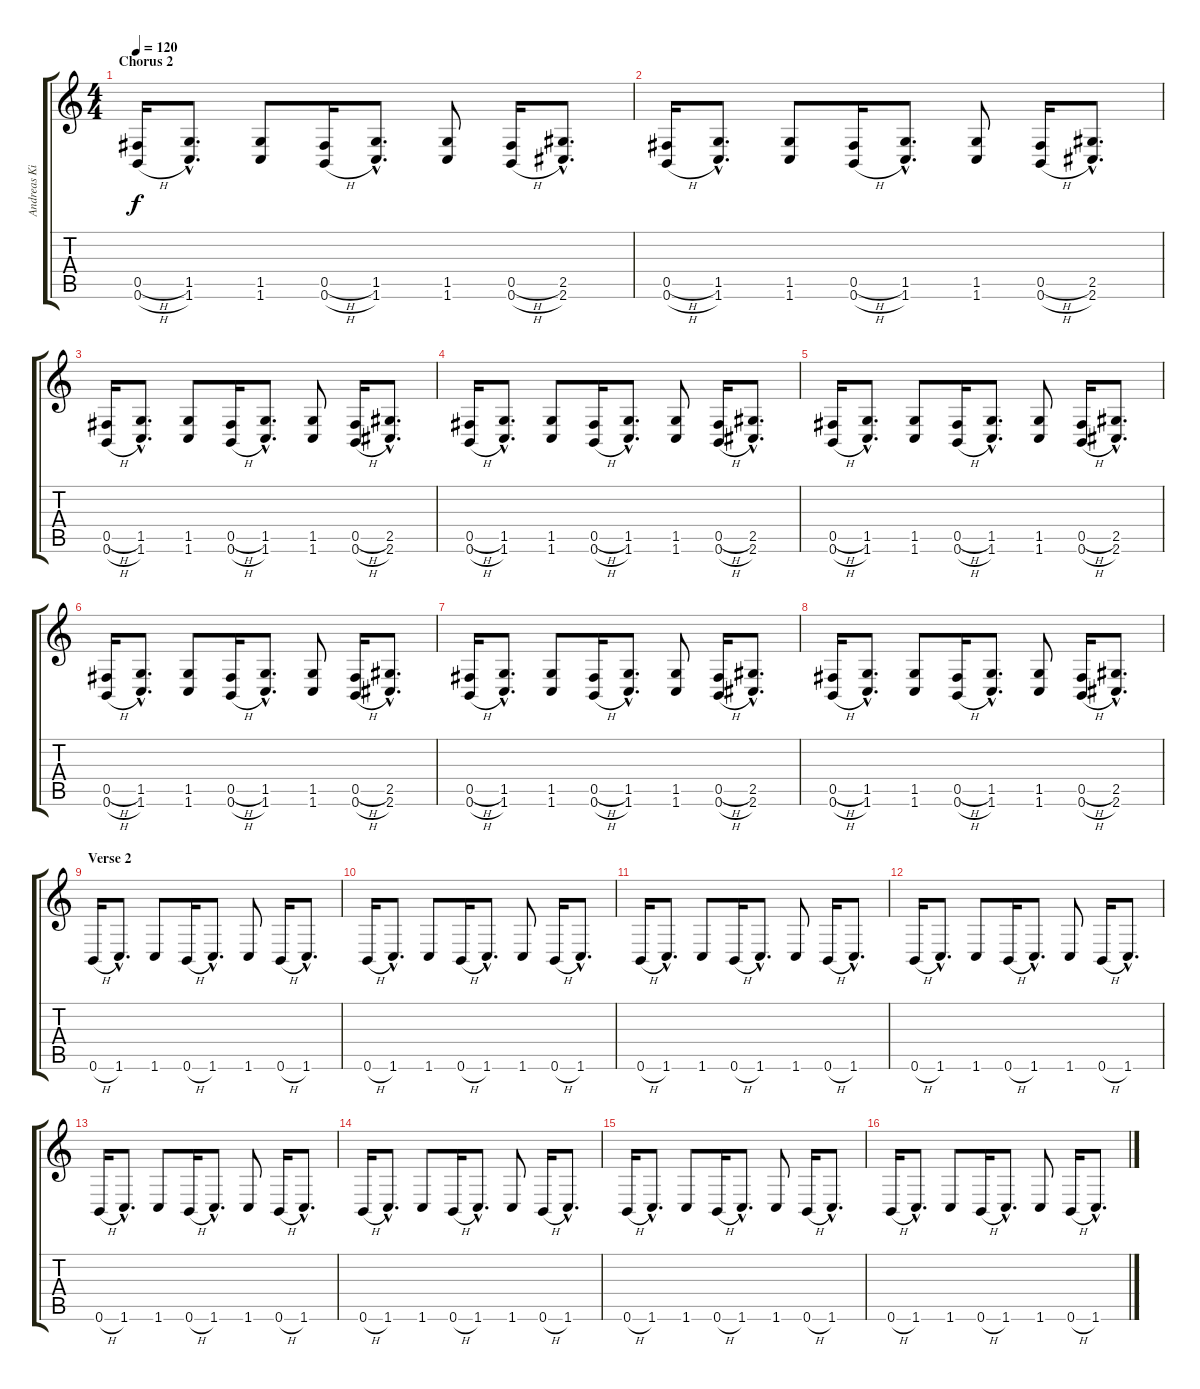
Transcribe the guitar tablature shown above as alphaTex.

\track ("Andreas Kisser" "Andreas Ki") {instrument overdrivenguitar}
\staff {score tabs}
\tuning (Db4 Ab3 E3 B2 Gb2 B1) {hide}
\ts (4 4)
\section ("" "Chorus 2")
\tempo 120
\clef g2
\ks c
(0.5{h} 0.6{h}).16{dy f} (1.5{hac} 1.6{hac}).8{d} (1.5 1.6).8 (0.5{h} 0.6{h}).16 (1.5{hac} 1.6{hac}).8{d} (1.5 1.6).8 (0.5{h} 0.6{h}).16 (2.5{hac} 2.6{hac}).8{d} |
(0.5{h} 0.6{h}).16 (1.5{hac} 1.6{hac}).8{d} (1.5 1.6).8 (0.5{h} 0.6{h}).16 (1.5{hac} 1.6{hac}).8{d} (1.5 1.6).8 (0.5{h} 0.6{h}).16 (2.5{hac} 2.6{hac}).8{d} |
(0.5{h} 0.6{h}).16 (1.5{hac} 1.6{hac}).8{d} (1.5 1.6).8 (0.5{h} 0.6{h}).16 (1.5{hac} 1.6{hac}).8{d} (1.5 1.6).8 (0.5{h} 0.6{h}).16 (2.5{hac} 2.6{hac}).8{d} |
(0.5{h} 0.6{h}).16 (1.5{hac} 1.6{hac}).8{d} (1.5 1.6).8 (0.5{h} 0.6{h}).16 (1.5{hac} 1.6{hac}).8{d} (1.5 1.6).8 (0.5{h} 0.6{h}).16 (2.5{hac} 2.6{hac}).8{d} |
(0.5{h} 0.6{h}).16 (1.5{hac} 1.6{hac}).8{d} (1.5 1.6).8 (0.5{h} 0.6{h}).16 (1.5{hac} 1.6{hac}).8{d} (1.5 1.6).8 (0.5{h} 0.6{h}).16 (2.5{hac} 2.6{hac}).8{d} |
(0.5{h} 0.6{h}).16 (1.5{hac} 1.6{hac}).8{d} (1.5 1.6).8 (0.5{h} 0.6{h}).16 (1.5{hac} 1.6{hac}).8{d} (1.5 1.6).8 (0.5{h} 0.6{h}).16 (2.5{hac} 2.6{hac}).8{d} |
(0.5{h} 0.6{h}).16 (1.5{hac} 1.6{hac}).8{d} (1.5 1.6).8 (0.5{h} 0.6{h}).16 (1.5{hac} 1.6{hac}).8{d} (1.5 1.6).8 (0.5{h} 0.6{h}).16 (2.5{hac} 2.6{hac}).8{d} |
(0.5{h} 0.6{h}).16 (1.5{hac} 1.6{hac}).8{d} (1.5 1.6).8 (0.5{h} 0.6{h}).16 (1.5{hac} 1.6{hac}).8{d} (1.5 1.6).8 (0.5{h} 0.6{h}).16 (2.5{hac} 2.6{hac}).8{d} |
\section ("" "Verse 2")
0.6{h}.16 1.6{hac}.8{d} 1.6.8 0.6{h}.16 1.6{hac}.8{d} 1.6.8 0.6{h}.16 1.6{hac}.8{d} |
0.6{h}.16 1.6{hac}.8{d} 1.6.8 0.6{h}.16 1.6{hac}.8{d} 1.6.8 0.6{h}.16 1.6{hac}.8{d} |
0.6{h}.16 1.6{hac}.8{d} 1.6.8 0.6{h}.16 1.6{hac}.8{d} 1.6.8 0.6{h}.16 1.6{hac}.8{d} |
0.6{h}.16 1.6{hac}.8{d} 1.6.8 0.6{h}.16 1.6{hac}.8{d} 1.6.8 0.6{h}.16 1.6{hac}.8{d} |
0.6{h}.16 1.6{hac}.8{d} 1.6.8 0.6{h}.16 1.6{hac}.8{d} 1.6.8 0.6{h}.16 1.6{hac}.8{d} |
0.6{h}.16 1.6{hac}.8{d} 1.6.8 0.6{h}.16 1.6{hac}.8{d} 1.6.8 0.6{h}.16 1.6{hac}.8{d} |
0.6{h}.16 1.6{hac}.8{d} 1.6.8 0.6{h}.16 1.6{hac}.8{d} 1.6.8 0.6{h}.16 1.6{hac}.8{d} |
0.6{h}.16 1.6{hac}.8{d} 1.6.8 0.6{h}.16 1.6{hac}.8{d} 1.6.8 0.6{h}.16 1.6{hac}.8{d}
